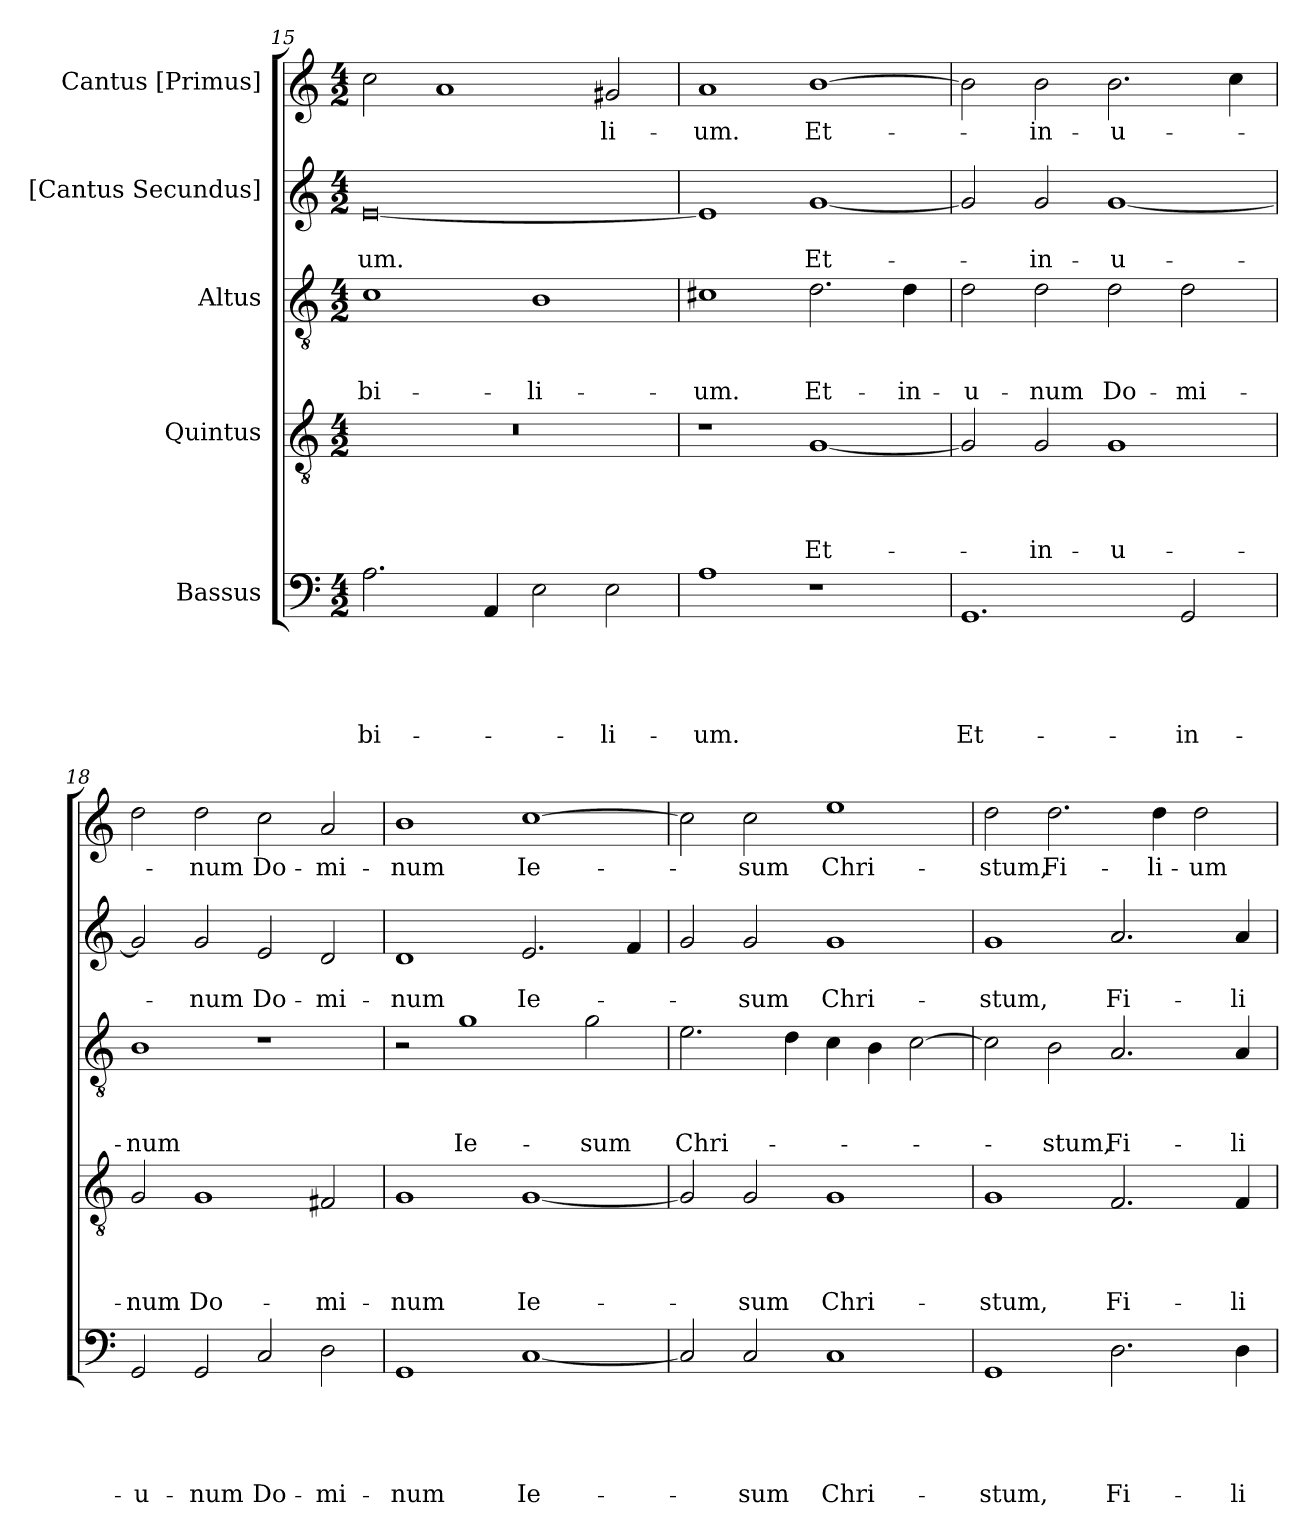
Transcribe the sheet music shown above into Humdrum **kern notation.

**kern	**text	**text	**text	**text	**text	**kern	**text	**text	**text	**text	**kern	**text	**text	**text	**kern	**text	**text	**kern	**text
*part5	*part5	*part5	*part5	*part5	*part5	*part4	*part4	*part4	*part4	*part4	*part3	*part3	*part3	*part3	*part2	*part2	*part2	*part1	*part1
*staff5	*staff5	*staff5	*staff5	*staff5	*staff5	*staff4	*staff4	*staff4	*staff4	*staff4	*staff3	*staff3	*staff3	*staff3	*staff2	*staff2	*staff2	*staff1	*staff1
*I"Bassus	*	*	*	*	*	*I"Quintus	*	*	*	*	*I"Altus	*	*	*	*I"[Cantus Secundus]	*	*	*I"Cantus [Primus]	*
*clefF4	*	*	*	*	*	*clefGv2	*	*	*	*	*clefGv2	*	*	*	*clefG2	*	*	*clefG2	*
*k[]	*	*	*	*	*	*k[]	*	*	*	*	*k[]	*	*	*	*k[]	*	*	*k[]	*
*M4/2	*	*	*	*	*	*M4/2	*	*	*	*	*M4/2	*	*	*	*M4/2	*	*	*M4/2	*
=15	=15	=15	=15	=15	=15	=15	=15	=15	=15	=15	=15	=15	=15	=15	=15	=15	=15	=15	=15
2.A\	.	.	.	.	-bi-	0r	.	.	.	.	1c\	.	.	-bi-	[0e/	.	-um.	2cc\	.
.	.	.	.	.	.	.	.	.	.	.	.	.	.	.	.	.	.	1a/	.
4AA/	.	.	.	.	.	.	.	.	.	.	.	.	.	.	.	.	.	.	.
2E\	.	.	.	.	.	.	.	.	.	.	1B\	.	.	-li-	.	.	.	.	.
2E\	.	.	.	.	-li-	.	.	.	.	.	.	.	.	.	.	.	.	2g#X/	-li-
=16	=16	=16	=16	=16	=16	=16	=16	=16	=16	=16	=16	=16	=16	=16	=16	=16	=16	=16	=16
1A\	.	.	.	.	-um.	1r	.	.	.	.	1c#X\	.	.	-um.	1e/]	.	.	1a/	-um.
1r	.	.	.	.	.	[1G/	.	.	.	Et-	2.d\	.	.	Et-	[1g/	.	Et-	[1b\	Et-
.	.	.	.	.	.	.	.	.	.	.	4d\	.	.	in-	.	.	.	.	.
=17	=17	=17	=17	=17	=17	=17	=17	=17	=17	=17	=17	=17	=17	=17	=17	=17	=17	=17	=17
1.GG/	.	.	.	.	Et-	2G/]	.	.	.	.	2d\	.	.	u-	2g/]	.	.	2b\]	.
.	.	.	.	.	.	2G/	.	.	.	in-	2d\	.	.	-num	2g/	.	in-	2b\	in-
.	.	.	.	.	.	1G/	.	.	.	u-	2d\	.	.	Do-	[1g/	.	u-	2.b\	u-
2GG/	.	.	.	.	in-	.	.	.	.	.	2d\	.	.	-mi-	.	.	.	.	.
.	.	.	.	.	.	.	.	.	.	.	.	.	.	.	.	.	.	4cc\	.
=18	=18	=18	=18	=18	=18	=18	=18	=18	=18	=18	=18	=18	=18	=18	=18	=18	=18	=18	=18
2GG/	.	.	.	.	u-	2G/	.	.	.	-num	1B\	.	.	-num	2g/]	.	.	2dd\	.
2GG/	.	.	.	.	-num	1G/	.	.	.	Do-	.	.	.	.	2g/	.	-num	2dd\	-num
2C/	.	.	.	.	Do-	.	.	.	.	.	1r	.	.	.	2e/	.	Do-	2cc\	Do-
2D\	.	.	.	.	-mi-	2F#X/	.	.	.	-mi-	.	.	.	.	2d/	.	-mi-	2a/	-mi-
=19	=19	=19	=19	=19	=19	=19	=19	=19	=19	=19	=19	=19	=19	=19	=19	=19	=19	=19	=19
1GG/	.	.	.	.	-num	1G/	.	.	.	-num	2r	.	.	.	1d/	.	-num	1b\	-num
.	.	.	.	.	.	.	.	.	.	.	1g\	.	.	Ie-	.	.	.	.	.
[1C/	.	.	.	.	Ie-	[1G/	.	.	.	Ie-	.	.	.	.	2.e/	.	Ie-	[1cc\	Ie-
.	.	.	.	.	.	.	.	.	.	.	2g\	.	.	-sum	.	.	.	.	.
.	.	.	.	.	.	.	.	.	.	.	.	.	.	.	4f/	.	.	.	.
=20	=20	=20	=20	=20	=20	=20	=20	=20	=20	=20	=20	=20	=20	=20	=20	=20	=20	=20	=20
2C/]	.	.	.	.	.	2G/]	.	.	.	.	2.e\	.	.	Chri-	2g/	.	.	2cc\]	.
2C/	.	.	.	.	-sum	2G/	.	.	.	-sum	.	.	.	.	2g/	.	-sum	2cc\	-sum
.	.	.	.	.	.	.	.	.	.	.	4d\	.	.	.	.	.	.	.	.
1C/	.	.	.	.	Chri-	1G/	.	.	.	Chri-	4c\	.	.	.	1g/	.	Chri-	1ee\	Chri-
.	.	.	.	.	.	.	.	.	.	.	4B\	.	.	.	.	.	.	.	.
.	.	.	.	.	.	.	.	.	.	.	[2c\	.	.	.	.	.	.	.	.
=21	=21	=21	=21	=21	=21	=21	=21	=21	=21	=21	=21	=21	=21	=21	=21	=21	=21	=21	=21
1GG/	.	.	.	.	-stum,	1G/	.	.	.	-stum,	2c\]	.	.	.	1g/	.	-stum,	2dd\	-stum,
.	.	.	.	.	.	.	.	.	.	.	2B\	.	.	-stum,	.	.	.	2.dd\	Fi-
2.D\	.	.	.	.	Fi-	2.F/	.	.	.	Fi-	2.A/	.	.	Fi-	2.a/	.	Fi-	.	.
.	.	.	.	.	.	.	.	.	.	.	.	.	.	.	.	.	.	4dd\	-li-
.	.	.	.	.	.	.	.	.	.	.	.	.	.	.	.	.	.	2dd\	-um
4D\	.	.	.	.	-li-	4F/	.	.	.	-li-	4A/	.	.	-li-	4a/	.	-li-	.	.
=	=	=	=	=	=	=	=	=	=	=	=	=	=	=	=	=	=	=	=
*-	*-	*-	*-	*-	*-	*-	*-	*-	*-	*-	*-	*-	*-	*-	*-	*-	*-	*-	*-
